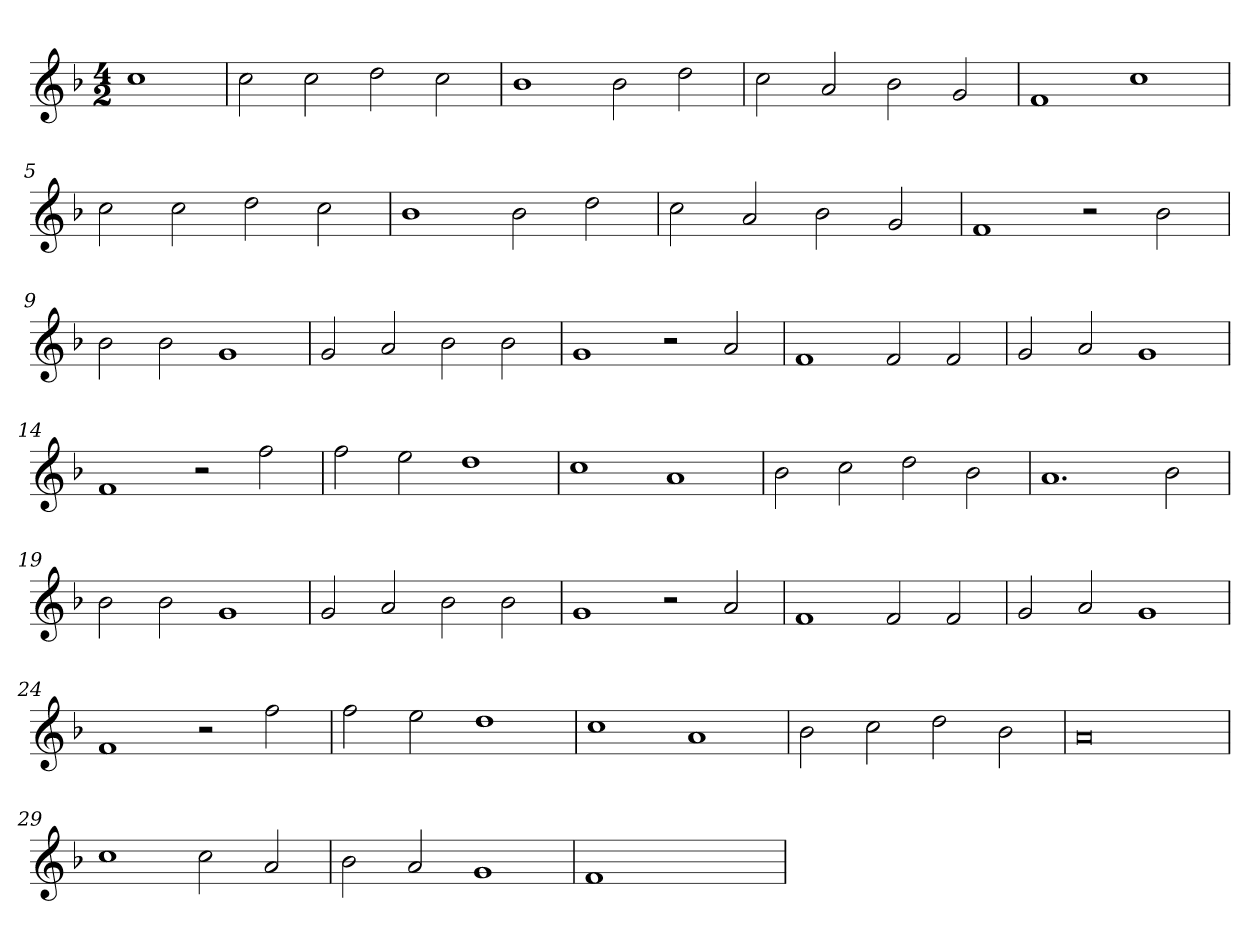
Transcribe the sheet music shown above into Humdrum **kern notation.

**kern
*part1
*staff1
*clefG2
*k[b-]
*F:
*M4/2
=
1cc
=1
2cc
2cc
2dd
2cc
=2
1b-
2b-
2dd
=3
2cc
2a
2b-
2g
=4
1f
1cc
=5
2cc
2cc
2dd
2cc
=6
1b-
2b-
2dd
=7
2cc
2a
2b-
2g
=8
1f
2r
2b-
=9
2b-
2b-
1g
=10
2g
2a
2b-
2b-
=11
1g
2r
2a
=12
1f
2f
2f
=13
2g
2a
1g
=14
1f
2r
2ff
=15
2ff
2ee
1dd
=16
1cc
1a
=17
2b-
2cc
2dd
2b-
=18
1.a
2b-
=19
2b-
2b-
1g
=20
2g
2a
2b-
2b-
=21
1g
2r
2a
=22
1f
2f
2f
=23
2g
2a
1g
=24
1f
2r
2ff
=25
2ff
2ee
1dd
=26
1cc
1a
=27
2b-
2cc
2dd
2b-
=28
0a
=29
1cc
2cc
2a
=30
2b-
2a
1g
=31
1f
1ryy
=
*-
